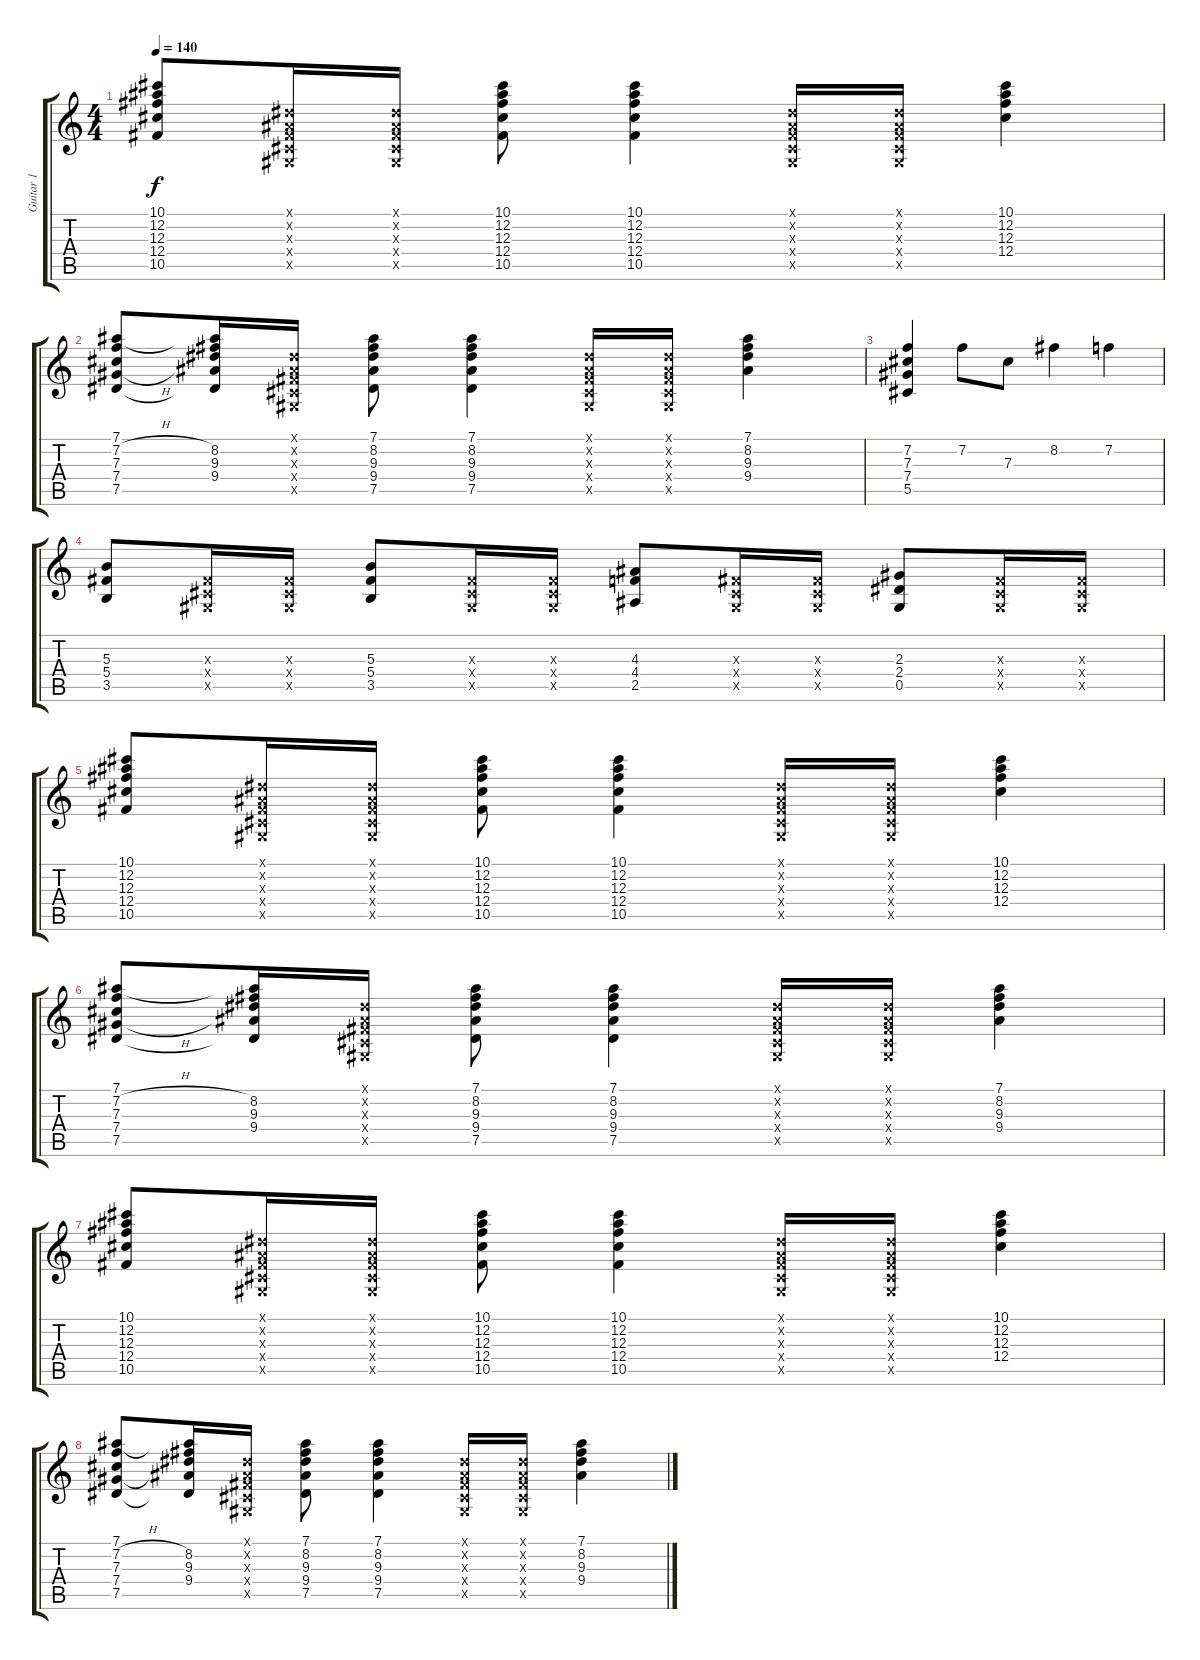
\track ("Guitar 1" "Guitar 1") {instrument electricguitarclean}
\staff {score tabs}
\tuning (Eb4 Bb3 Gb3 Db3 Ab2 Eb2) {hide}
\ts (4 4)
\tempo 140
\clef g2
\ks c
(10.1 12.2 12.3 12.4 10.5).8{dy f} (0.1{x} 0.2{x} 0.3{x} 0.4{x} 0.5{x}).16 (0.1{x} 0.2{x} 0.3{x} 0.4{x} 0.5{x}).16 (10.1 12.2 12.3 12.4 10.5).8 (10.1 12.2 12.3 12.4 10.5).4 (0.1{x} 0.2{x} 0.3{x} 0.4{x} 0.5{x}).16 (0.1{x} 0.2{x} 0.3{x} 0.4{x} 0.5{x}).16 (10.1 12.2 12.3 12.4).4 |
(7.1 7.2{h} 7.3 7.4{h} 7.5).8 (7.1{t} 8.2 9.3 9.4 7.5{t}).16 (0.1{x} 0.2{x} 0.3{x} 0.4{x} 0.5{x}).16 (7.1 8.2 9.3 9.4 7.5).8 (7.1 8.2 9.3 9.4 7.5).4 (0.1{x} 0.2{x} 0.3{x} 0.4{x} 0.5{x}).16 (0.1{x} 0.2{x} 0.3{x} 0.4{x} 0.5{x}).16 (7.1 8.2 9.3 9.4).4 |
(7.2 7.3 7.4 5.5).4 7.2.8 7.3.8 8.2.4 7.2.4 |
(5.3 5.4 3.5).8 (0.3{x} 0.4{x} 0.5{x}).16 (0.3{x} 0.4{x} 0.5{x}).16 (5.3 5.4 3.5).8 (0.3{x} 0.4{x} 0.5{x}).16 (0.3{x} 0.4{x} 0.5{x}).16 (4.3 4.4 2.5).8 (0.3{x} 0.4{x} 0.5{x}).16 (0.3{x} 0.4{x} 0.5{x}).16 (2.3 2.4 0.5).8 (0.3{x} 0.4{x} 0.5{x}).16 (0.3{x} 0.4{x} 0.5{x}).16 |
(10.1 12.2 12.3 12.4 10.5).8 (0.1{x} 0.2{x} 0.3{x} 0.4{x} 0.5{x}).16 (0.1{x} 0.2{x} 0.3{x} 0.4{x} 0.5{x}).16 (10.1 12.2 12.3 12.4 10.5).8 (10.1 12.2 12.3 12.4 10.5).4 (0.1{x} 0.2{x} 0.3{x} 0.4{x} 0.5{x}).16 (0.1{x} 0.2{x} 0.3{x} 0.4{x} 0.5{x}).16 (10.1 12.2 12.3 12.4).4 |
(7.1 7.2{h} 7.3 7.4{h} 7.5).8 (7.1{t} 8.2 9.3 9.4 7.5{t}).16 (0.1{x} 0.2{x} 0.3{x} 0.4{x} 0.5{x}).16 (7.1 8.2 9.3 9.4 7.5).8 (7.1 8.2 9.3 9.4 7.5).4 (0.1{x} 0.2{x} 0.3{x} 0.4{x} 0.5{x}).16 (0.1{x} 0.2{x} 0.3{x} 0.4{x} 0.5{x}).16 (7.1 8.2 9.3 9.4).4 |
(10.1 12.2 12.3 12.4 10.5).8 (0.1{x} 0.2{x} 0.3{x} 0.4{x} 0.5{x}).16 (0.1{x} 0.2{x} 0.3{x} 0.4{x} 0.5{x}).16 (10.1 12.2 12.3 12.4 10.5).8 (10.1 12.2 12.3 12.4 10.5).4 (0.1{x} 0.2{x} 0.3{x} 0.4{x} 0.5{x}).16 (0.1{x} 0.2{x} 0.3{x} 0.4{x} 0.5{x}).16 (10.1 12.2 12.3 12.4).4 |
(7.1 7.2{h} 7.3 7.4{h} 7.5).8 (7.1{t} 8.2 9.3 9.4 7.5{t}).16 (0.1{x} 0.2{x} 0.3{x} 0.4{x} 0.5{x}).16 (7.1 8.2 9.3 9.4 7.5).8 (7.1 8.2 9.3 9.4 7.5).4 (0.1{x} 0.2{x} 0.3{x} 0.4{x} 0.5{x}).16 (0.1{x} 0.2{x} 0.3{x} 0.4{x} 0.5{x}).16 (7.1 8.2 9.3 9.4).4
